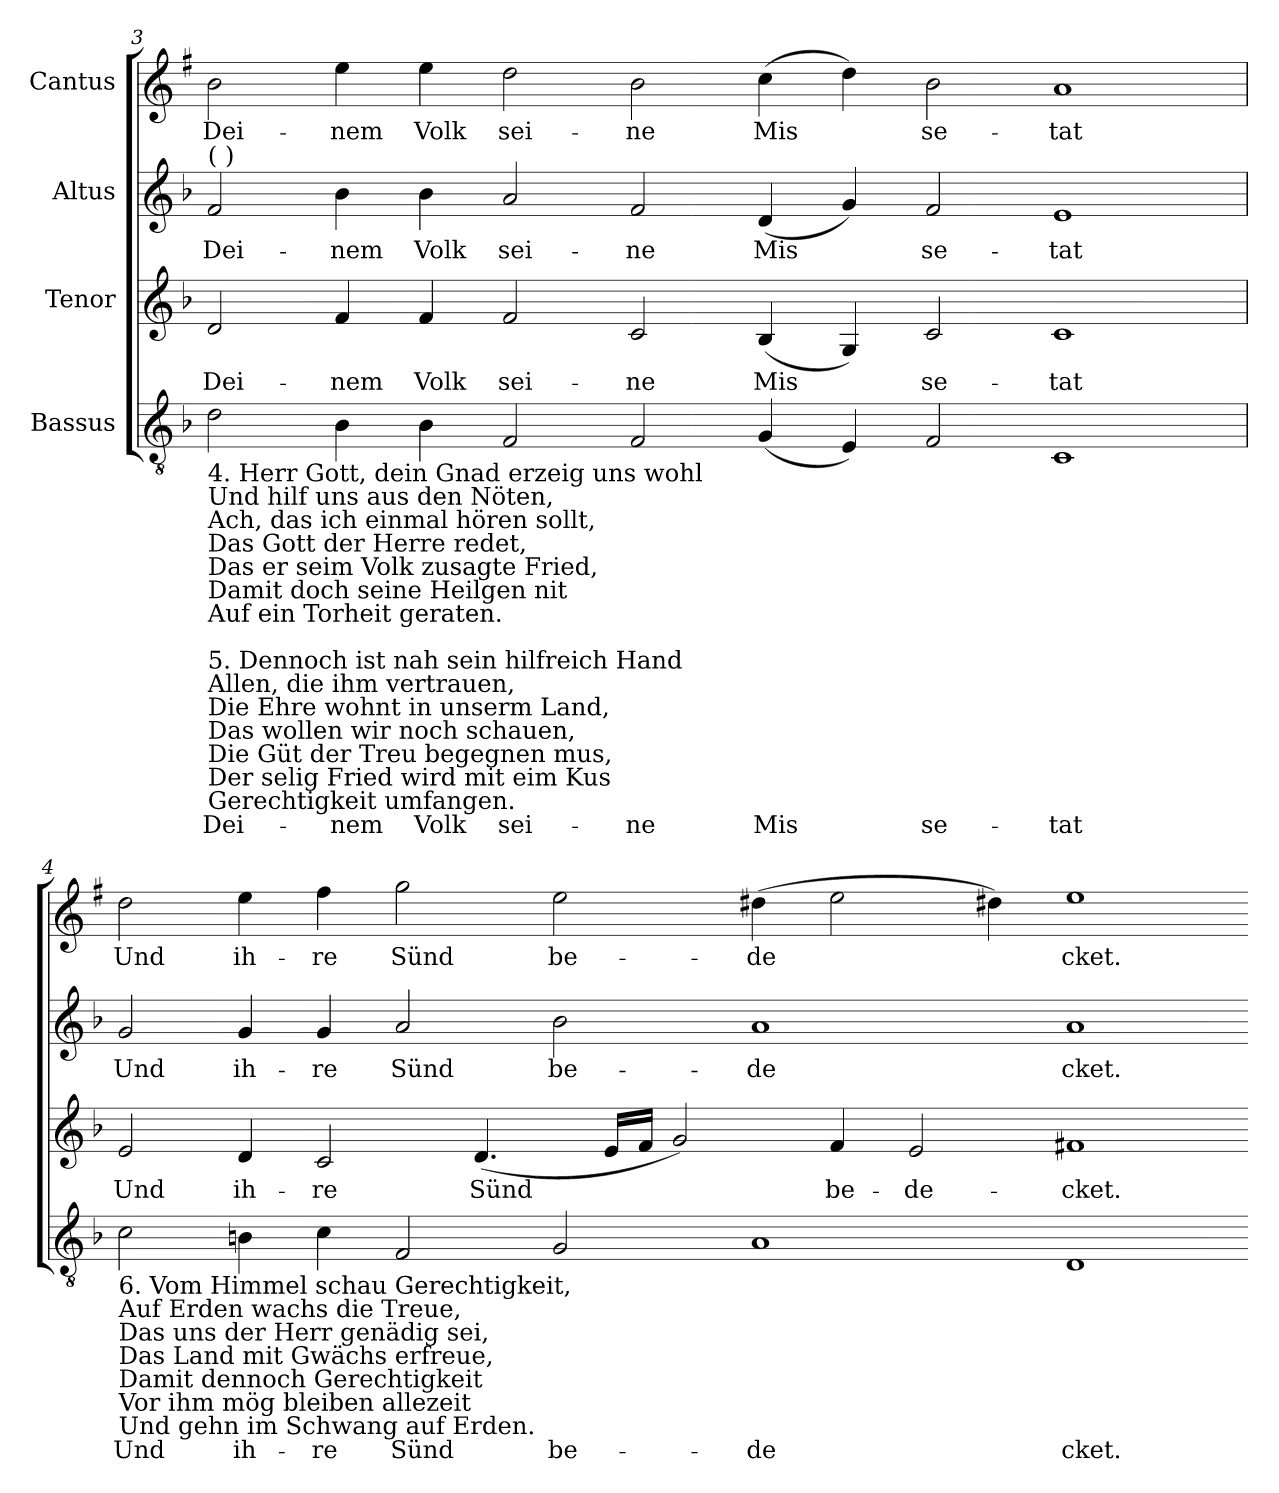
**kern	**text	**kern	**text	**kern	**text	**kern	**text
*part4	*part4	*part3	*part3	*part2	*part2	*part1	*part1
*staff4	*staff4	*staff3	*staff3	*staff2	*staff2	*staff1	*staff1
*I"Bassus	*	*I"Tenor	*	*I"Altus	*	*I"Cantus	*
*clefGv2	*	*clefG2	*	*clefG2	*	*clefG2	*
*	*	*	*	*	*	*ITrd1c2	*
*k[b-]	*	*k[b-]	*	*k[b-]	*	*k[b-]	*
*F:	*	*F:	*	*F:	*	*F:	*
=3	=3	=3	=3	=3	=3	=3	=3
!	!	!	!	!LO:TX:a:t=(  )	!	!	!
!LO:TX:b:t=4. Herr Gott, dein Gnad erzeig uns wohl\nUnd hilf uns aus den Nöten,\nAch, das ich einmal hören sollt,\nDas Gott der Herre redet,\nDas er seim Volk zusagte Fried,\nDamit doch seine Heilgen nit\nAuf ein Torheit geraten.\n\n5. Dennoch ist nah sein hilfreich Hand\nAllen, die ihm vertrauen,\nDie Ehre wohnt in unserm Land,\nDas wollen wir noch schauen,\nDie Güt der Treu begegnen mus,\nDer selig Fried wird mit eim Kus\nGerechtigkeit umfangen.	!	!	!	!	!	!	!
!	!LO:LY:b	!	!LO:LY:b	!	!LO:LY:b	!	!LO:LY:b
2d	Dei-	2d	Dei-	2f	Dei-	2a	Dei-
!	!LO:LY:b	!	!LO:LY:b	!	!LO:LY:b	!	!LO:LY:b
4B-	-nem	4f	-nem	4b-	-nem	4dd	-nem
!	!LO:LY:b	!	!LO:LY:b	!	!LO:LY:b	!	!LO:LY:b
4B-	Volk	4f	Volk	4b-	Volk	4dd	Volk
!	!LO:LY:b	!	!LO:LY:b	!	!LO:LY:b	!	!LO:LY:b
2F	sei-	2f	sei-	2a	sei-	2cc	sei-
!	!LO:LY:b	!	!LO:LY:b	!	!LO:LY:b	!	!LO:LY:b
2F	-ne	2c	-ne	2f	-ne	2a	-ne
!	!LO:LY:b	!	!LO:LY:b	!	!LO:LY:b	!	!LO:LY:b
(<4G	Mis	(<4B-	Mis	(<4d	Mis	(>4b-	Mis
4E)	.	4G)	.	4g)	.	4cc)	.
!	!LO:LY:b	!	!LO:LY:b	!	!LO:LY:b	!	!LO:LY:b
2F	se-	2c	se-	2f	se-	2a	se-
!	!LO:LY:b	!	!LO:LY:b	!	!LO:LY:b	!	!LO:LY:b
1C	-tat	1c	-tat	1e	-tat	1g	-tat
=4	=4	=4	=4	=4	=4	=4	=4
!LO:TX:b:t=6. Vom Himmel schau Gerechtigkeit,\nAuf Erden wachs die Treue,\nDas uns der Herr genädig sei,\nDas Land mit Gwächs erfreue,\nDamit dennoch Gerechtigkeit\nVor ihm mög bleiben allezeit\nUnd gehn im Schwang auf Erden.	!	!	!	!	!	!	!
!	!LO:LY:b	!	!LO:LY:b	!	!LO:LY:b	!	!LO:LY:b
2c	Und	2e	Und	2g	Und	2cc	Und
!	!LO:LY:b	!	!LO:LY:b	!	!LO:LY:b	!	!LO:LY:b
4Bn	ih-	4d	ih-	4g	ih-	4dd	ih-
!	!LO:LY:b	!	!LO:LY:b	!	!LO:LY:b	!	!LO:LY:b
4c	-re	2c	-re	4g	-re	4ee	-re
!	!LO:LY:b	!	!	!	!LO:LY:b	!	!LO:LY:b
2F	Sünd	.	.	2a	Sünd	2ff	Sünd
!	!	!	!LO:LY:b	!	!	!	!
.	.	(<4.d	Sünd	.	.	.	.
!	!LO:LY:b	!	!	!	!LO:LY:b	!	!LO:LY:b
2G	be-	.	.	2b-	be-	2dd	be-
.	.	16eLL	.	.	.	.	.
.	.	16fJJ	.	.	.	.	.
.	.	2g)	.	.	.	.	.
!	!LO:LY:b	!	!	!	!LO:LY:b	!	!LO:LY:b
1A	-de	.	.	1a	-de	(>4cc#X	-de
!	!	!	!LO:LY:b	!	!	!	!
.	.	4f	be-	.	.	2dd	.
!	!	!	!LO:LY:b	!	!	!	!
.	.	2e	-de-	.	.	.	.
.	.	.	.	.	.	4cc#X)	.
!	!LO:LY:b	!	!LO:LY:b	!	!LO:LY:b	!	!LO:LY:b
1D	cket.	1f#X	-cket.	1a	cket.	1dd	cket.
=-	=-	=-	=-	=-	=-	=-	=-
*-	*-	*-	*-	*-	*-	*-	*-
